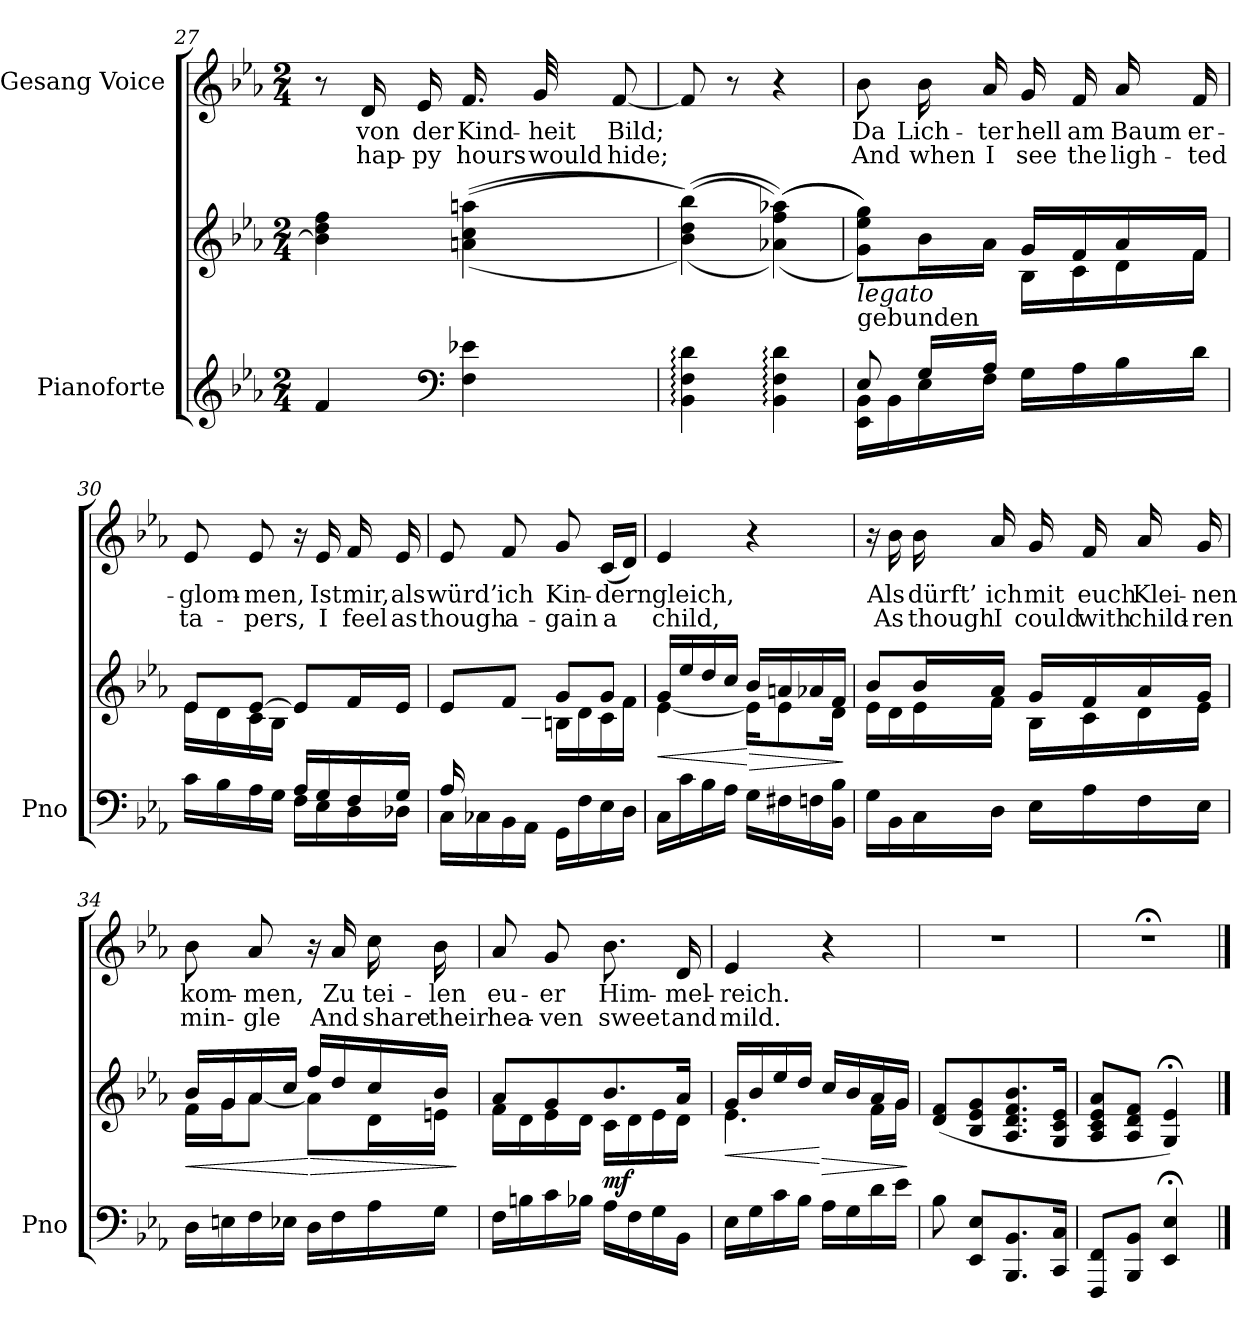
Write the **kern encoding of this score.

**kern	**kern	**dynam	**kern	**text	**text
*part2	*part2	*part2	*part1	*part1	*part1
*staff3	*staff2	*staff2/3	*staff1	*staff1	*staff1
*I"Pianoforte	*	*	*I"Gesang Voice	*	*
*I'Pno	*	*	*	*	*
*clefG2	*clefG2	*	*clefG2	*	*
*k[b-e-a-]	*k[b-e-a-]	*	*k[b-e-a-]	*	*
*M2/4	*M2/4	*	*M2/4	*	*
=27	=27	=27	=27	=27	=27
4f/	4b-\] 4dd\ 4ff\	.	8r	.	.
!	!	!	!	!LO:LY:b	!LO:LY:b
.	.	.	16d/	von	hap-
!	!	!	!	!LO:LY:b	!LO:LY:b
.	.	.	16e-/	der	-py
*clefF4	*	*	*	*	*
!	!	!	!	!LO:LY:b	!LO:LY:b
4F\ 4e-X\	(<(>(>4an\ 4cc\ 4aan\	.	16.f/	Kind-	hours
!	!	!	!	!LO:LY:b	!LO:LY:b
.	.	.	32g/	-heit	would
!	!	!	!	!LO:LY:b	!LO:LY:b
.	.	.	[8f/	Bild;	hide;
=28	=28	=28	=28	=28	=28
4BB-\: 4F\: 4d\:	(<(>(>4b-\ 4dd\ 4bb-\)))	.	8f/]	.	.
.	.	.	8r	.	.
4BB-\: 4F\: 4d\:	(<(>(>4a-X\ 4ff\ 4aa-X\)))	.	4r	.	.
!!LO:LB:g=z
=29	=29	=29	=29	=29	=29
*^	*^	*	*	*	*
!LO:TX:a:t=gebunden	!	!	!	!	!	!	!
!LO:TX:a:i:t=legato	!	!	!	!	!	!	!
!	!	!	!	!	!	!LO:LY:b	!LO:LY:b
8E-/	16EE-\ 16BB-\LL	8g\ 8ee-\ 8gg\L)))	4ryy	.	8b-\	Da	And
.	16BB-\	.	.	.	.	.	.
!	!	!	!	!	!	!LO:LY:b	!LO:LY:b
16G/LL	16E-\	16b-\L	.	.	16b-\	Lich-	when
!	!	!	!	!	!	!LO:LY:b	!LO:LY:b
16A-/JJ	16F\JJ	16a-\JJ	.	.	16a-/	-ter	I
!	!	!	!	!	!	!LO:LY:b	!LO:LY:b
16G\LL	4ryy	16g/LL	16B-\LL	.	16g/	hell	see
!	!	!	!	!	!	!LO:LY:b	!LO:LY:b
16A-\	.	16f/	16c\	.	16f/	am	the
!	!	!	!	!	!	!LO:LY:b	!LO:LY:b
16B-\	.	16a-/	16d\	.	16a-/	Baum	ligh-
!	!	!	!	!	!	!LO:LY:b	!LO:LY:b
16d\JJ	.	16f/JJ	16f\JJ	.	16f/	er-	-ted
=30	=30	=30	=30	=30	=30	=30	=30
!	!	!	!	!	!	!LO:LY:b	!LO:LY:b
16c\LL	4ryy	8e-/L	16e-\LL	.	8e-/	-glom-	ta-
16B-\	.	.	16d\	.	.	.	.
!	!	!	!	!	!	!LO:LY:b	!LO:LY:b
16A-\	.	[8e-/J	16c\	.	8e-/	-men,	-pers,
16G\JJ	.	.	16B-\JJ	.	.	.	.
16A-/LL	16F\LL	8e-/L]	4ryy	.	16r	.	.
!	!	!	!	!	!	!LO:LY:b	!LO:LY:b
16G/	16E-\	.	.	.	16e-/	Ist	I
!	!	!	!	!	!	!LO:LY:b	!LO:LY:b
16F/	16D\	16f/L	.	.	16f/	mir,	feel
!	!	!	!	!	!	!LO:LY:b	!LO:LY:b
16G/JJ	16D-X\JJ	16e-/JJ	.	.	16e-/	als	as
=31	=31	=31	=31	=31	=31	=31	=31
!	!	!	!	!	!	!LO:LY:b	!LO:LY:b
16A-/LL	16C\LL	8e-/L	16ryy	.	8e-/	würd’	though
4..ryy	16C-X\	.	16e-\	.	.	.	.
!	!	!	!	!	!	!LO:LY:b	!LO:LY:b
.	16BB-\	8f/J	16d\	.	8f/	ich	a-
.	16AA-\JJ	.	16c\JJ	.	.	.	.
!	!	!	!	!	!	!LO:LY:b	!LO:LY:b
.	16GG\LL	8g/L	16Bn\LL	.	8g/	Kin-	-gain
.	16F\	.	16d\	.	.	.	.
!	!	!	!	!	!	!LO:LY:b	!LO:LY:b
.	16E-\	8g/J	16c\	.	(<16c/LL	-dern	a
.	16D\JJ	.	16f\JJ	.	16d/JJ)	.	.
=32	=32	=32	=32	=32	=32	=32	=32
!	!	!	!	!LO:HP:b	!	!LO:LY:b	!LO:LY:b
*v	*v	*	*	*	*	*	*
16C\LL	16g/LL	[4e-\	<	4e-/	gleich,	child,
16c\	16ee-/	.	.	.	.	.
16B-\	16dd/	.	.	.	.	.
16A-\JJ	16cc/JJ	.	.	.	.	.
!	!	!	!LO:HP:n=1:b	!	!	!
16G\LL	16b-/LL	16e-\KL]	[ >	4r	.	.
16F#X\	16an/	8e-\	.	.	.	.
16Fn\	16a-X/	.	.	.	.	.
16BB-\ 16B-\JJ	16f/JJ	16d\Jk	.	.	.	.
*	*v	*v	*	*	*	*
.	.	]	.	.	.
!!LO:LB:g=z
=33	=33	=33	=33	=33	=33
*	*^	*	*	*	*
16G\LL	8b-/L	16e-\LL	.	16r	.	.
!	!	!	!	!	!LO:LY:b	!LO:LY:b
16BB-\	.	16d\	.	16b-\	Als	As
!	!	!	!	!	!LO:LY:b	!LO:LY:b
16C\	16b-/L	16e-\	.	16b-\	dürft’	though
!	!	!	!	!	!LO:LY:b	!LO:LY:b
16D\JJ	16a-/JJ	16f\JJ	.	16a-/	ich	I
!	!	!	!	!	!LO:LY:b	!LO:LY:b
16E-\LL	16g/LL	16B-\LL	.	16g/	mit	could
!	!	!	!	!	!LO:LY:b	!LO:LY:b
16A-\	16f/	16c\	.	16f/	euch	with
!	!	!	!	!	!LO:LY:b	!LO:LY:b
16F\	16a-/	16d\	.	16a-/	Klei-	child-
!	!	!	!	!	!LO:LY:b	!LO:LY:b
16E-\JJ	16g/JJ	16e-\JJ	.	16g/	-nen	-ren
=34	=34	=34	=34	=34	=34	=34
!	!	!	!LO:HP:b	!	!LO:LY:b	!LO:LY:b
16D\LL	16b-/LL	16f\LL	<	8b-\	kom-	min-
16En\	16g/	16g\J	.	.	.	.
!	!	!	!	!	!LO:LY:b	!LO:LY:b
16F\	16a-/	[8a-\J	.	8a-/	-men,	-gle
16E-X\JJ	16cc/JJ	.	.	.	.	.
!	!	!	!LO:HP:n=1:b	!	!	!
16D\LL	16ff/LL	8a-\L]	[ >	16r	.	.
!	!	!	!	!	!LO:LY:b	!LO:LY:b
16F\	16dd/	.	.	16a-/	Zu	And
!	!	!	!	!	!LO:LY:b	!LO:LY:b
16A-\	16cc/	16d\L	.	16cc\	tei-	share
!	!	!	!	!	!LO:LY:b	!LO:LY:b
16G\JJ	16b-/JJ	16en\JJ	.	16b-\	-len	their
*	*v	*v	*	*	*	*
.	.	]	.	.	.
=35	=35	=35	=35	=35	=35
*	*^	*	*	*	*
!	!	!	!	!	!LO:LY:b	!LO:LY:b
16F\LL	8a-/L	16f\LL	.	8a-/	eu-	hea-
16Bn\	.	16d\	.	.	.	.
!	!	!	!	!	!LO:LY:b	!LO:LY:b
16c\	8g/	16e-\	.	8g/	-er	-ven
16B-X\JJ	.	16d\JJ	.	.	.	.
!	!	!	!LO:DY:b	!	!LO:LY:b	!LO:LY:b
16A-\LL	8.b-/	16c\LL	mf	8.b-\	Him-	sweet
16F\	.	16d\	.	.	.	.
16G\	.	16e-\	.	.	.	.
!	!	!	!	!	!LO:LY:b	!LO:LY:b
16BB-\JJ	16a-/Jk	16d\JJ	.	16d/	-mel-	and
=36	=36	=36	=36	=36	=36	=36
!	!	!	!LO:HP:b	!	!LO:LY:b	!LO:LY:b
16E-\LL	16g/LL	4.e-\	<	4e-/	-reich.	mild.
16G\	16b-/	.	.	.	.	.
16c\	16ee-/	.	.	.	.	.
16B-\JJ	16dd/JJ	.	.	.	.	.
!	!	!	!LO:HP:n=1:b	!	!	!
16A-\LL	16cc/LL	.	[ >	4r	.	.
16G\	16b-/	.	.	.	.	.
16d\	16a-/	16f\LL	.	.	.	.
16e-\JJ	16g/JJ	16g\JJ	.	.	.	.
*	*v	*v	*	*	*	*
.	.	]	.	.	.
=37	=37	=37	=37	=37	=37
8B-\	(>8d/ 8f/L	.	2r	.	.
8EE-/ 8E-/L	8B-/ 8e-/ 8g/	.	.	.	.
8.BBB-/ 8.BB-/	8.A-/ 8.d/ 8.f/ 8.b-/	.	.	.	.
16CC/ 16C/Jk	16G/ 16c/ 16e-/Jk	.	.	.	.
=38	=38	=38	=38	=38	=38
8FFF/ 8FF/L	8A-/ 8c/ 8e-/ 8a-/L	.	2r;<	.	.
8BBB-/ 8BB-/J	8A-/ 8d/ 8f/J	.	.	.	.
4EE-/; 4E-/;	4G/;< 4e-/;<)	.	.	.	.
==	==	==	==	==	==
*-	*-	*-	*-	*-	*-
